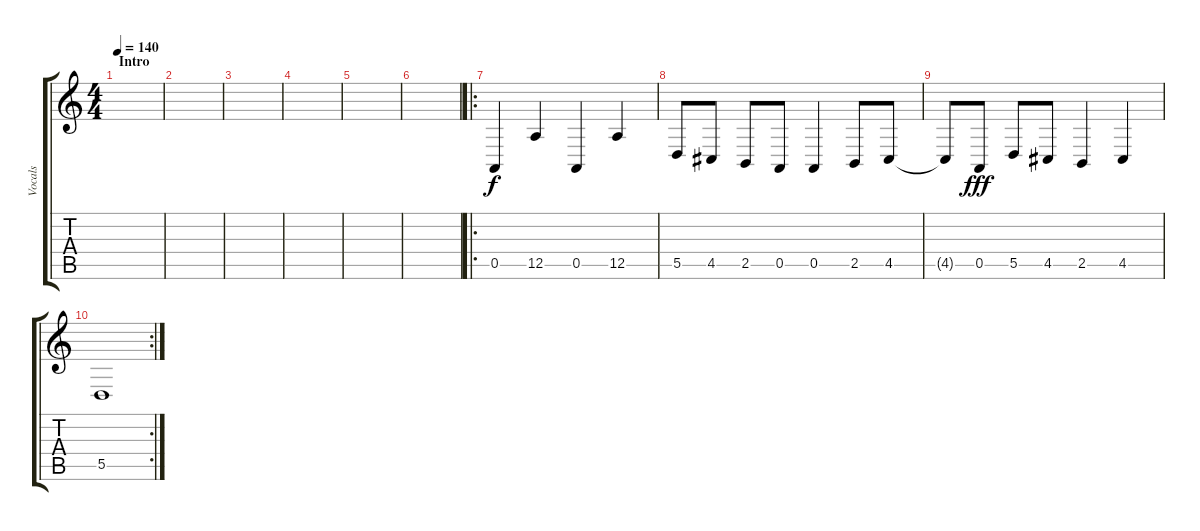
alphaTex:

\track ("Vocals" "Vocals") {instrument tenorsax}
\staff {score tabs}
\tuning (E4 B3 G3 D3 A2 E2) {hide}
\ts (4 4)
\section ("" "Intro")
\tempo 140
\clef g2
\ks c
|
|
|
|
|
|
\ro
0.5.4 12.5.4 0.5.4 12.5.4 |
5.5.8 4.5.8 2.5.8 0.5.8 0.5.4 2.5.8 4.5.8 |
4.5{t}.8{dy f} 0.5.8{dy fff} 5.5.8 4.5.8 2.5.4 4.5.4 |
\rc 2
5.5.1
